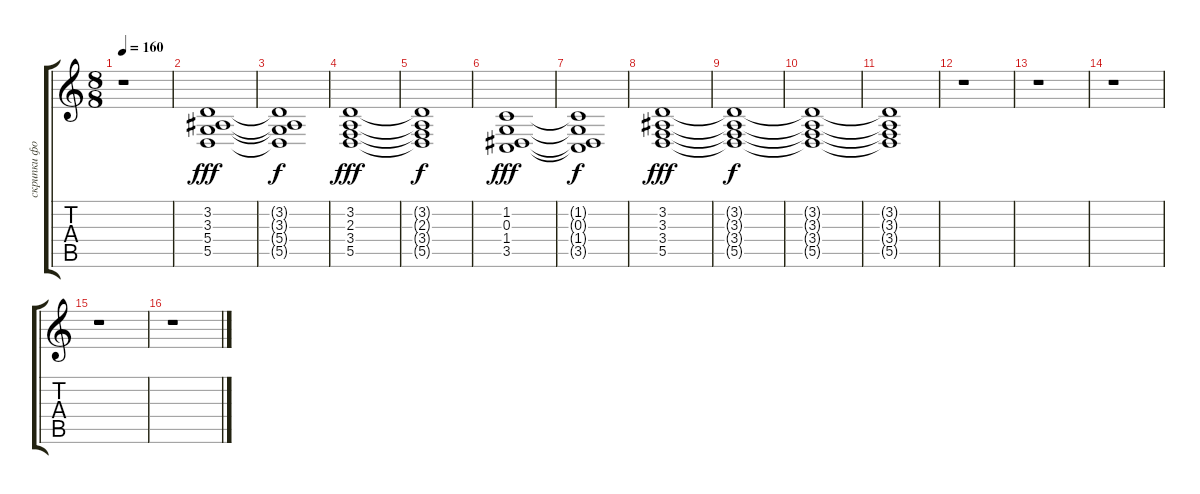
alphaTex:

\track ("скрипки фон" "скрипки фо") {instrument synthstrings1}
\staff {score tabs}
\tuning (E4 B3 G3 D3 A2 E2) {hide}
\ts (8 8)
\tempo 160
\clef g2
\ks c
r.1{dy fff} |
(3.2 3.3 5.4 5.5).1 |
(3.2{t} 3.3{t} 5.4{t} 5.5{t}).1{dy f} |
(3.2 2.3 3.4 5.5).1{dy fff} |
(3.2{t} 2.3{t} 3.4{t} 5.5{t}).1{dy f} |
(1.2 0.3 1.4 3.5).1{dy fff} |
(1.2{t} 0.3{t} 1.4{t} 3.5{t}).1{dy f} |
(3.2 3.3 3.4 5.5).1{dy fff} |
(3.2{t} 3.3{t} 3.4{t} 5.5{t}).1{dy f} |
(3.2{t} 3.3{t} 3.4{t} 5.5{t}).1 |
(3.2{t} 3.3{t} 3.4{t} 5.5{t}).1 |
r.1 |
r.1 |
r.1 |
r.1 |
r.1
